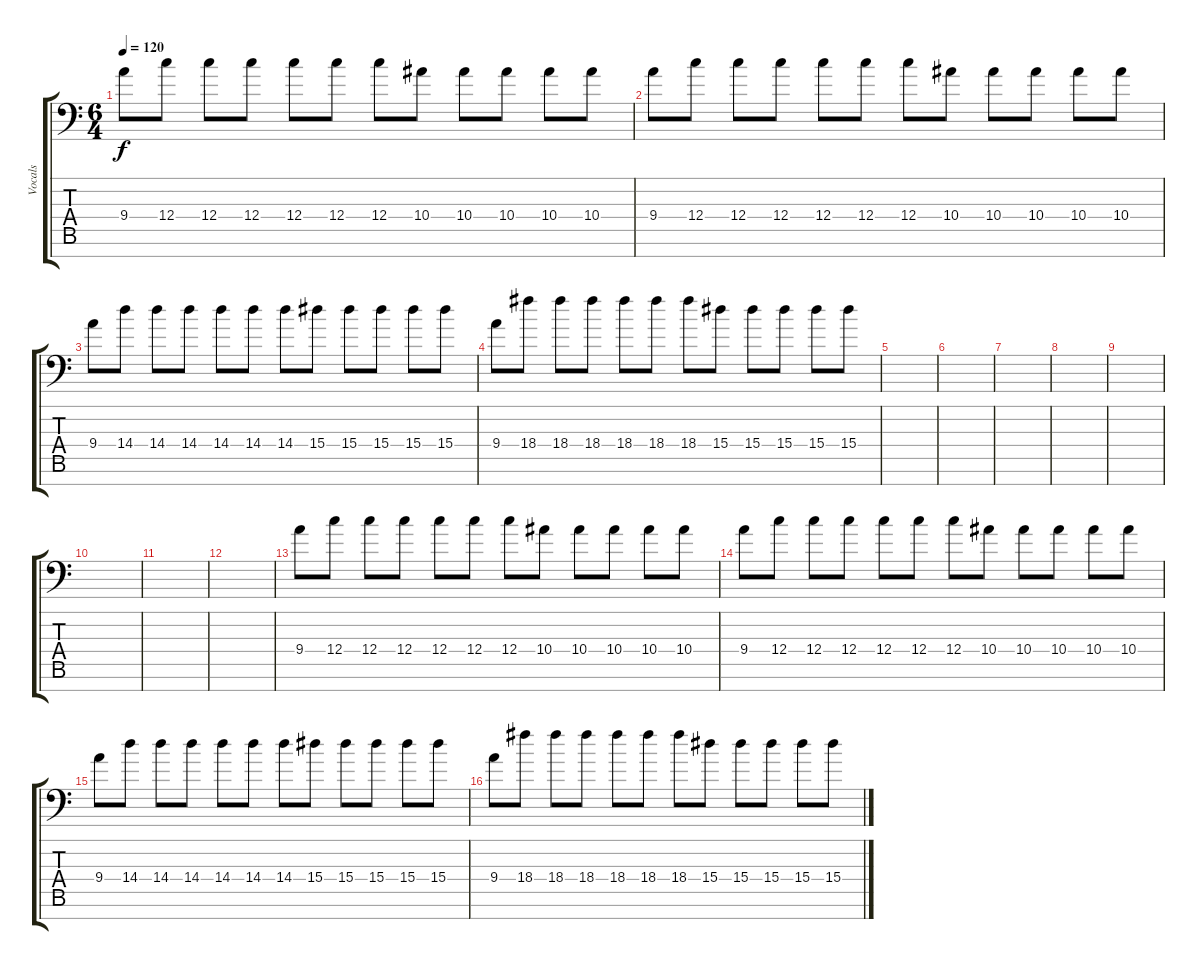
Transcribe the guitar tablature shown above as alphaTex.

\track ("Vocals" "Vocals") {instrument contrabass}
\staff {score tabs}
\tuning (C6 C5 C4 C3 C2 C1 C0) {hide}
\ts (6 4)
\tempo 120
\clef f4
\ks c
9.4.8{dy f} 12.4.8 12.4.8 12.4.8 12.4.8 12.4.8 12.4.8 10.4.8 10.4.8 10.4.8 10.4.8 10.4.8 |
9.4.8 12.4.8 12.4.8 12.4.8 12.4.8 12.4.8 12.4.8 10.4.8 10.4.8 10.4.8 10.4.8 10.4.8 |
9.4.8 14.4.8 14.4.8 14.4.8 14.4.8 14.4.8 14.4.8 15.4.8 15.4.8 15.4.8 15.4.8 15.4.8 |
9.4.8 18.4.8 18.4.8 18.4.8 18.4.8 18.4.8 18.4.8 15.4.8 15.4.8 15.4.8 15.4.8 15.4.8 |
|
|
|
|
|
|
|
|
9.4.8 12.4.8 12.4.8 12.4.8 12.4.8 12.4.8 12.4.8 10.4.8 10.4.8 10.4.8 10.4.8 10.4.8 |
9.4.8 12.4.8 12.4.8 12.4.8 12.4.8 12.4.8 12.4.8 10.4.8 10.4.8 10.4.8 10.4.8 10.4.8 |
9.4.8 14.4.8 14.4.8 14.4.8 14.4.8 14.4.8 14.4.8 15.4.8 15.4.8 15.4.8 15.4.8 15.4.8 |
9.4.8 18.4.8 18.4.8 18.4.8 18.4.8 18.4.8 18.4.8 15.4.8 15.4.8 15.4.8 15.4.8 15.4.8
